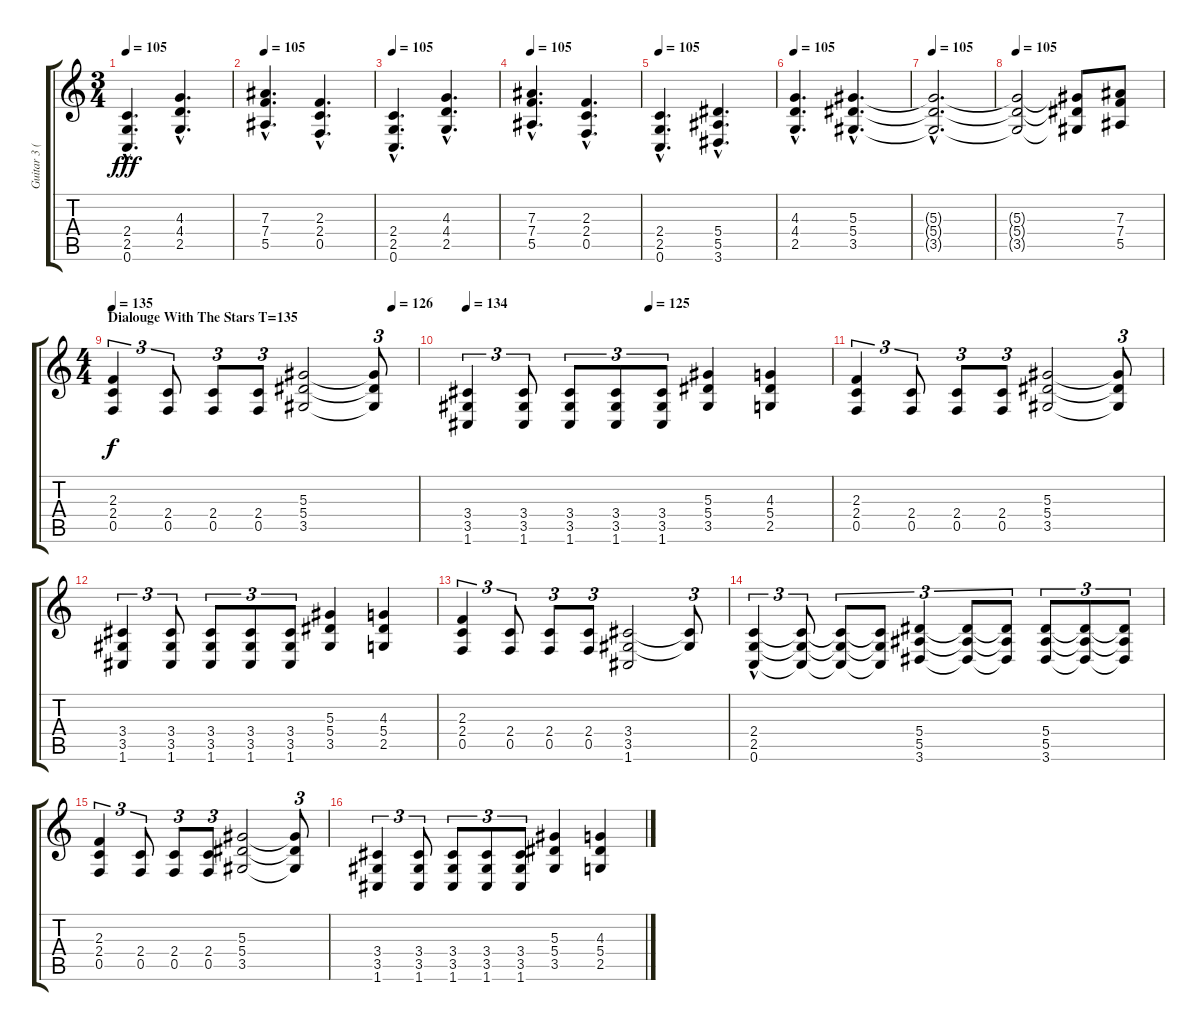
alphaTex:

\track ("Guitar 3 (Rhythm)" "Guitar 3 (") {instrument distortionguitar}
\staff {score tabs}
\tuning (C4 G3 Eb3 Bb2 F2 C2) {hide}
\ts (3 4)
\tempo 105
\clef g2
\ks c
(2.4{hac} 2.5{hac} 0.6{hac}).4{d dy fff} (4.3{hac} 4.4{hac} 2.5{hac}).4{d} |
\tempo 105
(7.3{hac} 7.4{hac} 5.5{hac}).4{d} (2.3{hac} 2.4{hac} 0.5{hac}).4{d} |
\tempo 105
(2.4{hac} 2.5{hac} 0.6{hac}).4{d} (4.3{hac} 4.4{hac} 2.5{hac}).4{d} |
\tempo 105
(7.3{hac} 7.4{hac} 5.5{hac}).4{d} (2.3{hac} 2.4{hac} 0.5{hac}).4{d} |
\tempo 105
(2.4{hac} 2.5{hac} 0.6{hac}).4{d} (5.4{hac} 5.5{hac} 3.6{hac}).4{d} |
\tempo 105
(4.3{hac} 4.4{hac} 2.5{hac}).4{d} (5.3{hac} 5.4{hac} 3.5{hac}).4{d} |
\tempo 105
(5.3{hac t} 5.4{hac t} 3.5{hac t}).2{d} |
\tempo 105
(5.3{t} 5.4{t} 3.5{t}).2 (5.3{t} 5.4{t} 3.5{t}).8 (7.3 7.4 5.5).8 |
\ts (4 4)
\section ("" "Dialouge With The Stars T=135")
\tempo 135
\tempo (126 0.9166666666666666)
(2.3 2.4 0.5).4{tu (3 2) dy f} (2.4 0.5).8{tu (3 2)} (2.4 0.5).8{tu (3 2)} (2.4 0.5).8{tu (3 2)} (5.3 5.4 3.5).2 (5.3{t} 5.4{t} 3.5{t}).8{tu (3 2)} |
\tempo 134
\tempo (125 0.5)
(3.4 3.5 1.6).4{tu (3 2)} (3.4 3.5 1.6).8{tu (3 2)} (3.4 3.5 1.6).8{tu (3 2)} (3.4 3.5 1.6).8{tu (3 2)} (3.4 3.5 1.6).8{tu (3 2)} (5.3 5.4 3.5).4 (4.3 5.4 2.5).4 |
(2.3 2.4 0.5).4{tu (3 2)} (2.4 0.5).8{tu (3 2)} (2.4 0.5).8{tu (3 2)} (2.4 0.5).8{tu (3 2)} (5.3 5.4 3.5).2 (5.3{t} 5.4{t} 3.5{t}).8{tu (3 2)} |
(3.4 3.5 1.6).4{tu (3 2)} (3.4 3.5 1.6).8{tu (3 2)} (3.4 3.5 1.6).8{tu (3 2)} (3.4 3.5 1.6).8{tu (3 2)} (3.4 3.5 1.6).8{tu (3 2)} (5.3 5.4 3.5).4 (4.3 5.4 2.5).4 |
(2.3 2.4 0.5).4{tu (3 2)} (2.4 0.5).8{tu (3 2)} (2.4 0.5).8{tu (3 2)} (2.4 0.5).8{tu (3 2)} (3.4 3.5 1.6).2 (3.4{t} 3.5{t}).8{tu (3 2)} |
(2.4{hac} 2.5 0.6).4{tu (3 2)} (2.4{t} 2.5{t} 0.6{t}).8{tu (3 2)} (2.4{t} 2.5{t} 0.6{t}).8{tu (3 2)} (2.4{t} 2.5{t} 0.6{t}).8{tu (3 2)} (5.4 5.5 3.6).4{tu (3 2)} (5.4{t} 5.5{t} 3.6{t}).8{tu (3 2)} (5.4{t} 5.5{t} 3.6{t}).8{tu (3 2)} (5.4 5.5 3.6).8{tu (3 2)} (5.4{t} 5.5{t} 3.6{t}).8{tu (3 2)} (5.4{t} 5.5{t} 3.6{t}).8{tu (3 2)} |
(2.3 2.4 0.5).4{tu (3 2)} (2.4 0.5).8{tu (3 2)} (2.4 0.5).8{tu (3 2)} (2.4 0.5).8{tu (3 2)} (5.3 5.4 3.5).2 (5.3{t} 5.4{t} 3.5{t}).8{tu (3 2)} |
(3.4 3.5 1.6).4{tu (3 2)} (3.4 3.5 1.6).8{tu (3 2)} (3.4 3.5 1.6).8{tu (3 2)} (3.4 3.5 1.6).8{tu (3 2)} (3.4 3.5 1.6).8{tu (3 2)} (5.3 5.4 3.5).4 (4.3 5.4 2.5).4
